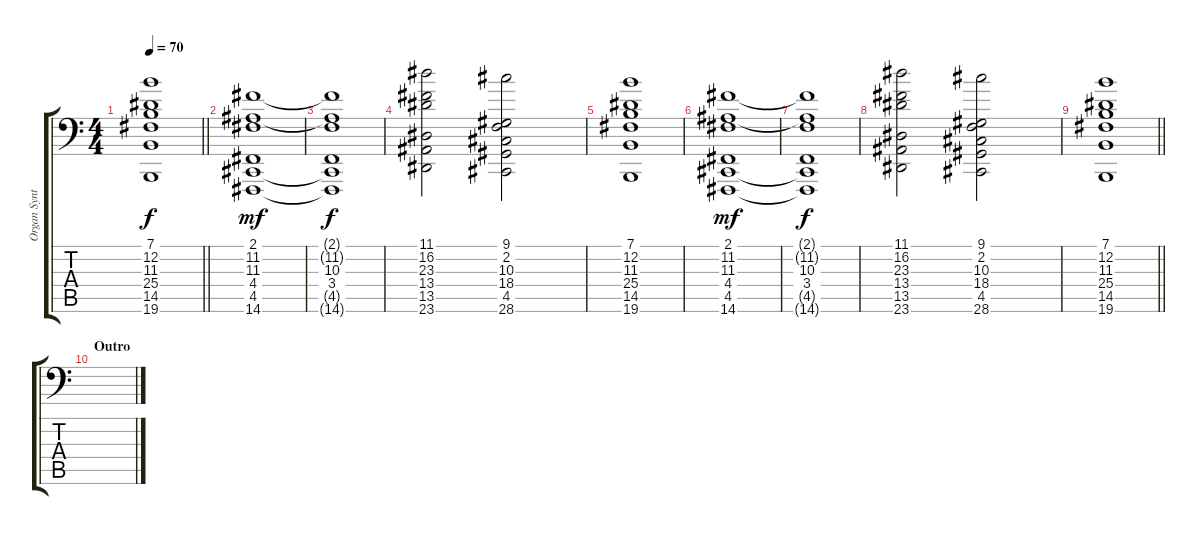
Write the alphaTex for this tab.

\track ("Organ Synth." "Organ Synt") {instrument churchorgan}
\staff {score tabs}
\tuning (E4 B2 G2 D2 A1 E0) {hide}
\ts (4 4)
\tempo 70
\clef f4
\barLineRight lightlight
\ks c
(7.1 12.2 11.3 25.4 14.5 19.6).1{dy f} |
\section ("" "")
(2.1 11.2 11.3 4.4 4.5 14.6).1{dy mf} |
(2.1{t} 11.2{t} 10.3 3.4 4.5{t} 14.6{t}).1{dy f} |
(11.1 16.2 23.3 13.4 13.5 23.6).2 (9.1 2.2 10.3 18.4 4.5 28.6).2 |
(7.1 12.2 11.3 25.4 14.5 19.6).1 |
(2.1 11.2 11.3 4.4 4.5 14.6).1{dy mf} |
(2.1{t} 11.2{t} 10.3 3.4 4.5{t} 14.6{t}).1{dy f} |
(11.1 16.2 23.3 13.4 13.5 23.6).2 (9.1 2.2 10.3 18.4 4.5 28.6).2 |
\barLineRight lightlight
(7.1 12.2 11.3 25.4 14.5 19.6).1 |
\section ("" "Outro")
